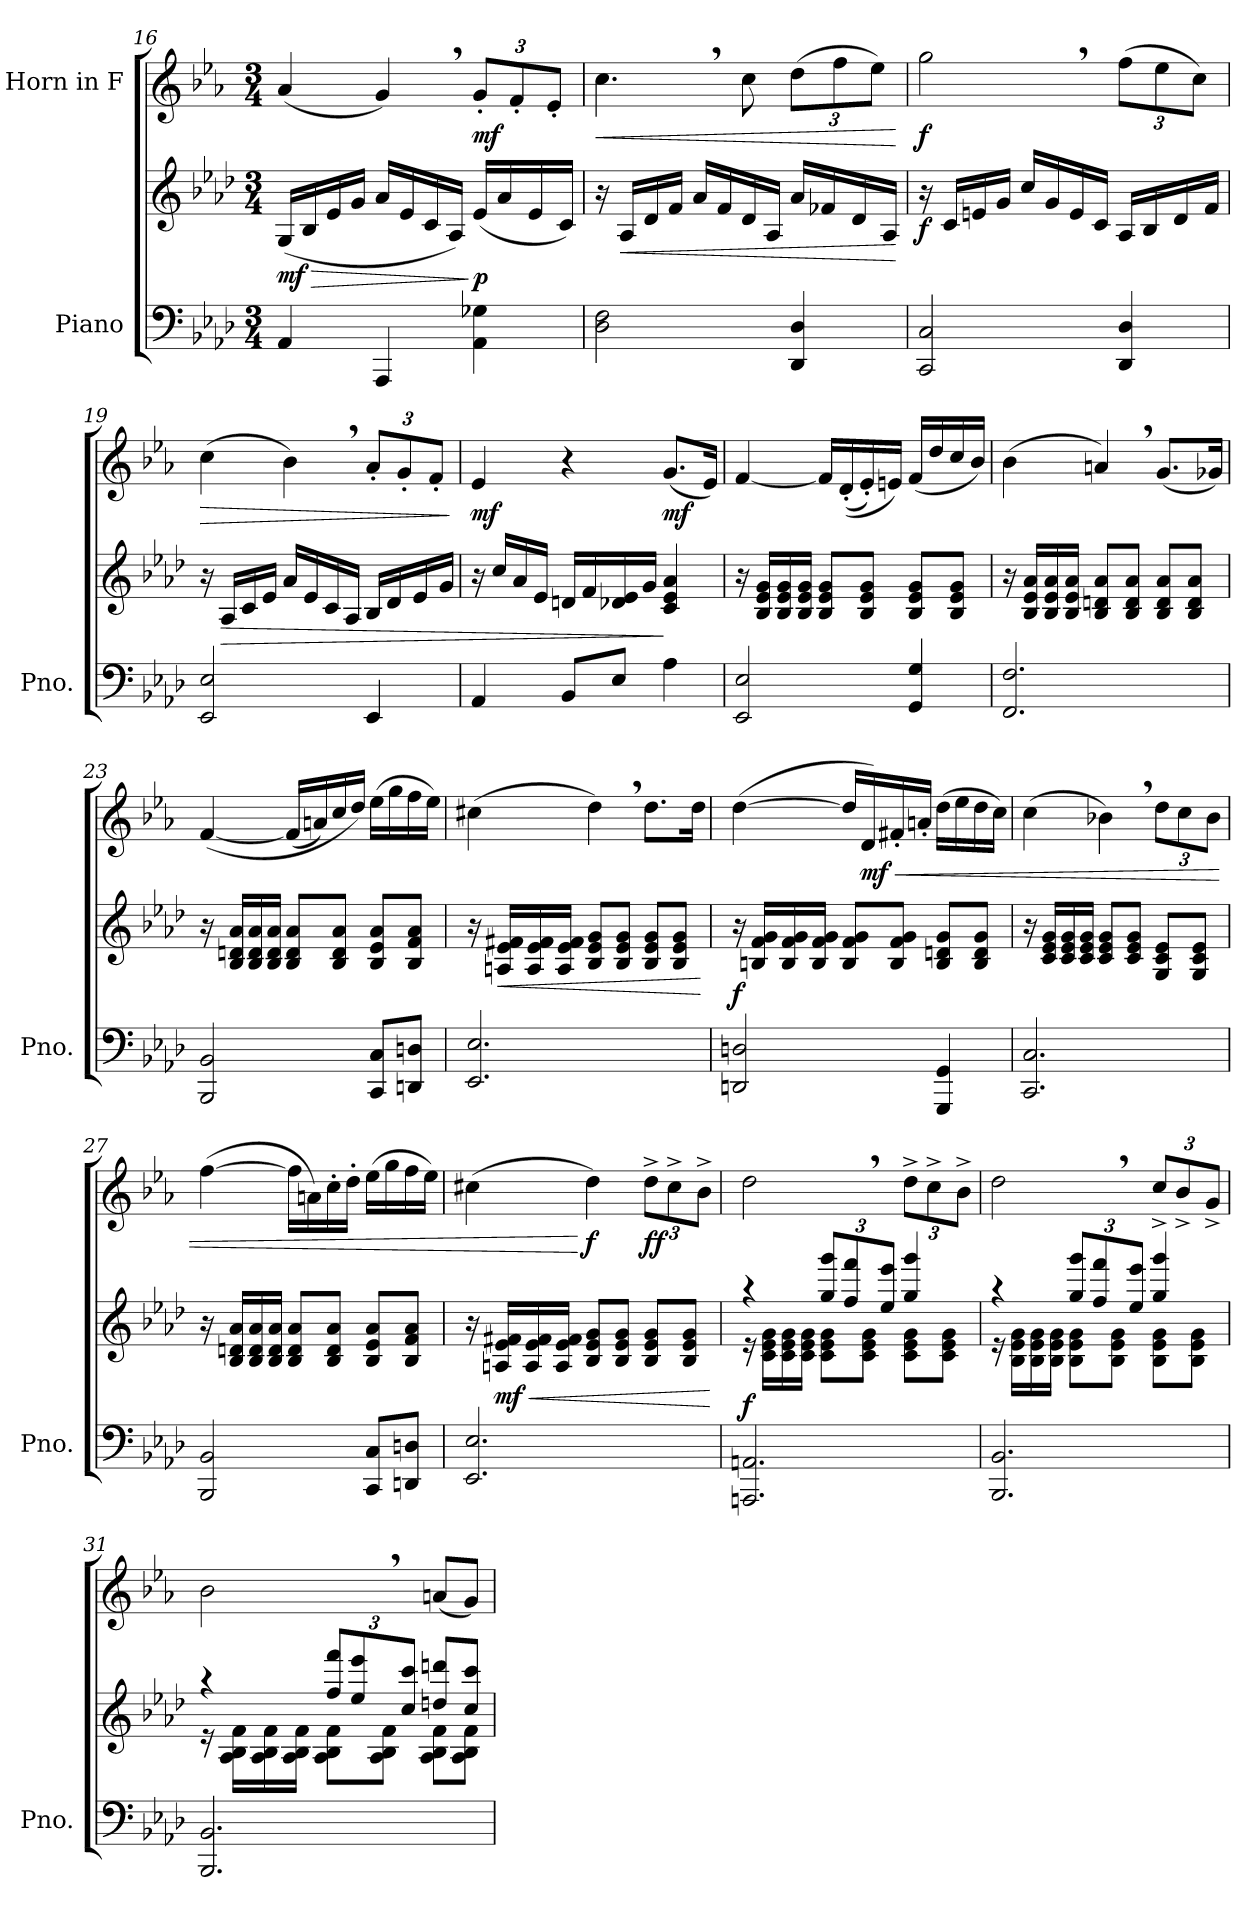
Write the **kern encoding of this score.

**kern	**kern	**dynam	**kern	**dynam
*part2	*part2	*part2	*part1	*part1
*staff3	*staff2	*staff2/3	*staff1	*staff1
*I"Piano	*	*	*I"Horn in F	*
*I'Pno.	*	*	*	*
!!LO:LB:g=z
*clefF4	*clefG2	*	*clefG2	*
*	*	*	*ITrd4c7	*
*k[b-e-a-d-]	*k[b-e-a-d-]	*	*k[b-e-a-d-]	*
*M3/4	*M3/4	*	*M3/4	*
=16	=16	=16	=16	=16
!	!	!LO:HP:b	!	!
!	!	!LO:DY:n=1:b	!	!
4AA-/	(<16G/LL	> mf	(<4d-/	.
.	16B-/	.	.	.
.	16e-/	.	.	.
.	16g/JJ	.	.	.
4AAA-/	16a-/LL	.	4c,/)	.
.	16e-/	.	.	.
.	16c/	.	.	.
.	16A-/JJ)	.	.	.
*	*	*	*Xbrackettup	*
!	!	!LO:DY:n=2:b	!	!LO:DY:b
4AA-\ 4G-X\	(<16e-/LL	] p	12c'/L	mf
.	16a-/	.	.	.
.	.	.	12B-'/	.
.	16e-/	.	.	.
.	.	.	12A-'/J	.
.	16c/JJ)	.	.	.
=17	=17	=17	=17	=17
!	!	!	!	!LO:HP:b
2D-\ 2F\	16r	.	4.f,\	<
!	!	!LO:HP:b	!	!
.	16A-/LL	<	.	.
.	16d-/	.	.	.
.	16f/JJ	.	.	.
.	16a-/LL	.	.	.
.	16f/	.	.	.
.	16d-/	.	8f\	.
.	16A-/JJ	.	.	.
4DD-/ 4D-/	16a-/LL	.	(>12g\L	.
.	16f-X/	.	.	.
.	.	.	12b-\	.
.	16d-/	.	.	.
.	.	.	12a-\J)	.
.	16A-/JJ	.	.	.
.	.	[	.	[
=18	=18	=18	=18	=18
!	!	!LO:DY:b	!	!LO:DY:b
2CC/ 2C/	16r	f	2cc,\	f
.	16c/LL	.	.	.
.	16en/	.	.	.
.	16g/JJ	.	.	.
.	16cc/LL	.	.	.
.	16g/	.	.	.
.	16e/	.	.	.
.	16c/JJ	.	.	.
4DD-/ 4D-/	16A-/LL	.	(>12b-\L	.
.	16B-/	.	.	.
.	.	.	12a-\	.
.	16d-/	.	.	.
.	.	.	12f\J)	.
.	16f/JJ	.	.	.
!!LO:PB:g=z
=19	=19	=19	=19	=19
!	!	!	!	!LO:HP:b
2EE-/ 2E-/	16r	.	(>4f\	>
!	!	!LO:HP:b	!	!
.	16A-/LL	>	.	.
.	16c/	.	.	.
.	16e-/JJ	.	.	.
.	16a-/LL	.	4e-,\)	.
.	16e-/	.	.	.
.	16c/	.	.	.
.	16A-/JJ	.	.	.
4EE-/	16B-/LL	.	12d-'/L	.
.	16d-/	.	.	.
.	.	.	12c'/	.
.	16e-/	.	.	.
.	.	.	12B-'/J	.
.	16g/JJ	.	.	.
.	.	.	.	]
=20	=20	=20	=20	=20
!	!	!	!	!LO:DY:b
4AA-/	16r	.	4A-/	mf
.	16cc/LL	.	.	.
.	16a-/	.	.	.
.	16e-/JJ	.	.	.
8BB-/L	16dn/LL	.	4r	.
.	16f/	.	.	.
8E-/J	16d-X/ 16e-/	.	.	.
.	16g/JJ	.	.	.
!	!	!LO:DY:n=1:b	!	!
!	!	!LO:DY:n=2:b	!	!
!	!	!LO:DY:n=3:b	!	!LO:DY:b
4A-\	4c/ 4e-/ 4a-/	] mf mf mf	(<8.c/L	mf
.	.	.	16A-/Jk)	.
=21	=21	=21	=21	=21
2EE-/ 2E-/	16r	.	[4B-/	.
.	16B-/ 16e-/ 16g/LL	.	.	.
.	16B-/ 16e-/ 16g/	.	.	.
.	16B-/ 16e-/ 16g/JJ	.	.	.
.	8B-/ 8e-/ 8g/L	.	16B-/LL]	.
.	.	.	(<(<16G'/	.
.	8B-/ 8e-/ 8g/J	.	16A-'/)	.
.	.	.	16An/JJ)	.
4GG/ 4G/	8B-/ 8e-/ 8g/L	.	(<16B-/LL	.
.	.	.	16g/	.
.	8B-/ 8e-/ 8g/J	.	16f/	.
.	.	.	16e-/JJ)	.
!!LO:LB:g=z
=22	=22	=22	=22	=22
2.FF/ 2.F/	16r	.	(>4e-\	.
.	16B-/ 16e-/ 16a-/LL	.	.	.
.	16B-/ 16e-/ 16a-/	.	.	.
.	16B-/ 16e-/ 16a-/JJ	.	.	.
.	8B-/ 8dn/ 8a-/L	.	4dn,/)	.
.	8B-/ 8d/ 8a-/J	.	.	.
.	8B-/ 8d/ 8a-/L	.	(<8.c/L	.
.	8B-/ 8d/ 8a-/J	.	.	.
.	.	.	16c-X/Jk)	.
=23	=23	=23	=23	=23
2BBB-/ 2BB-/	16r	.	(<[4B-/	.
.	16B-/ 16dn/ 16a-/LL	.	.	.
.	16B-/ 16d/ 16a-/	.	.	.
.	16B-/ 16d/ 16a-/JJ	.	.	.
.	8B-/ 8d/ 8a-/L	.	(<16B-/LL]	.
.	.	.	16dn/)	.
.	8B-/ 8d/ 8a-/J	.	16f/	.
.	.	.	16g/JJ)	.
8CC/ 8C/L	8B-/ 8e-/ 8a-/L	.	(>16a-\LL	.
.	.	.	16cc\	.
8DDn/ 8Dn/J	8B-/ 8f/ 8a-/J	.	16b-\	.
.	.	.	16a-\JJ)	.
=24	=24	=24	=24	=24
2.EE-/ 2.E-/	16r	.	(>4f#X\	.
!	!	!LO:HP:b	!	!
.	16An/ 16e-/ 16f#X/LL	<	.	.
.	16A/ 16e-/ 16f#/	.	.	.
.	16A/ 16e-/ 16f#/JJ	.	.	.
.	8B-/ 8e-/ 8g/L	.	4g,\)	.
.	8B-/ 8e-/ 8g/J	.	.	.
.	8B-/ 8e-/ 8g/L	.	8.g\L	.
.	8B-/ 8e-/ 8g/J	.	.	.
.	.	.	16g\Jk	.
.	.	[	.	.
!!LO:LB:g=z
=25	=25	=25	=25	=25
!	!	!LO:DY:b	!	!
2DDn/ 2Dn/	16r	f	(>[4g\	.
.	16Bn/ 16f/ 16g/LL	.	.	.
.	16B/ 16f/ 16g/	.	.	.
.	16B/ 16f/ 16g/JJ	.	.	.
.	8B/ 8f/ 8g/L	.	16g/LL]	.
!	!	!	!	!LO:HP:b
!	!	!	!	!LO:DY:n=1:b
.	.	.	16G/)	< mf
.	8B/ 8f/ 8g/J	.	16Bn'/	.
.	.	.	16dn'/JJ	.
4GGG/ 4GG/	8B/ 8dn/ 8g/L	.	(>16g\LL	.
.	.	.	16a-\	.
.	8B/ 8d/ 8g/J	.	16g\	.
.	.	.	16f\JJ)	.
=26	=26	=26	=26	=26
2.CC/ 2.C/	16r	.	(>4f\	.
.	16c/ 16e-/ 16g/LL	.	.	.
.	16c/ 16e-/ 16g/	.	.	.
.	16c/ 16e-/ 16g/JJ	.	.	.
.	8c/ 8e-/ 8g/L	.	4e-X,\)	.
.	8c/ 8e-/ 8g/J	.	.	.
.	8G/ 8c/ 8e-/L	.	12g\L	.
.	.	.	12f\	.
.	8G/ 8c/ 8e-/J	.	.	.
.	.	.	12e-\J	.
=27	=27	=27	=27	=27
2BBB-/ 2BB-/	16r	.	(>[4b-\	.
.	16B-/ 16dn/ 16a-/LL	.	.	.
.	16B-/ 16d/ 16a-/	.	.	.
.	16B-/ 16d/ 16a-/JJ	.	.	.
.	8B-/ 8d/ 8a-/L	.	16b-\LL]	.
.	.	.	16dn\)	.
.	8B-/ 8d/ 8a-/J	.	16f'\	.
.	.	.	16g'\JJ	.
8CC/ 8C/L	8B-/ 8e-/ 8a-/L	.	(>16a-\LL	.
.	.	.	16cc\	.
8DDn/ 8Dn/J	8B-/ 8f/ 8a-/J	.	16b-\	.
.	.	.	16a-\JJ)	.
!!LO:LB:g=z
=28	=28	=28	=28	=28
2.EE-/ 2.E-/	16r	.	(>4f#X\	.
!	!	!LO:HP:b	!	!
!	!	!LO:DY:n=1:b	!	!
.	16An/ 16e-/ 16f#X/LL	< mf	.	.
.	16A/ 16e-/ 16f#/	.	.	.
.	16A/ 16e-/ 16f#/JJ	.	.	.
!	!	!	!	!LO:DY:n=1:b
.	8B-/ 8e-/ 8g/L	.	4g\)	[ f
.	8B-/ 8e-/ 8g/J	.	.	.
!	!	!	!	!LO:DY:n=2:b
.	8B-/ 8e-/ 8g/L	.	12g^\L	ff
.	.	.	12f#^\	.
.	8B-/ 8e-/ 8g/J	.	.	.
.	.	.	12e-^\J	.
.	.	[	.	.
=29	=29	=29	=29	=29
*	*^	*	*	*
!	!	!	!LO:DY:b	!	!
2.AAAn/ 2.AAn/	4r	16r	f	2g,\	.
.	.	16c\ 16e-\ 16g\LL	.	.	.
.	.	16c\ 16e-\ 16g\	.	.	.
.	.	16c\ 16e-\ 16g\JJ	.	.	.
*	*Xbrackettup	*	*	*	*
.	12gg/ 12ggg/L	8c\ 8e-\ 8g\L	.	.	.
.	12ff/ 12fff/	.	.	.	.
.	.	8c\ 8e-\ 8g\J	.	.	.
.	12ee-/ 12eee-/J	.	.	.	.
.	4gg/ 4ggg/	8c\ 8e-\ 8g\L	.	12g^\L	.
.	.	.	.	12f^\	.
.	.	8c\ 8e-\ 8g\J	.	.	.
.	.	.	.	12e-^\J	.
=30	=30	=30	=30	=30	=30
2.BBB-/ 2.BB-/	4r	16r	.	2g,\	.
.	.	16B-\ 16e-\ 16g\LL	.	.	.
.	.	16B-\ 16e-\ 16g\	.	.	.
.	.	16B-\ 16e-\ 16g\JJ	.	.	.
.	12gg/ 12ggg/L	8B-\ 8e-\ 8g\L	.	.	.
.	12ff/ 12fff/	.	.	.	.
.	.	8B-\ 8e-\ 8g\J	.	.	.
.	12ee-/ 12eee-/J	.	.	.	.
.	4gg/ 4ggg/	8B-\ 8e-\ 8g\L	.	12f^/L	.
.	.	.	.	12e-^/	.
.	.	8B-\ 8e-\ 8g\J	.	.	.
.	.	.	.	12c^/J	.
!!LO:PB:g=z
=31	=31	=31	=31	=31	=31
2.BBB-/ 2.BB-/	4r	16r	.	2e-,\	.
.	.	16A-\ 16B-\ 16f\LL	.	.	.
.	.	16A-\ 16B-\ 16f\	.	.	.
.	.	16A-\ 16B-\ 16f\JJ	.	.	.
.	12ff/ 12fff/L	8A-\ 8B-\ 8f\L	.	.	.
.	12ee-/ 12eee-/	.	.	.	.
.	.	8A-\ 8B-\ 8f\J	.	.	.
.	12cc/ 12ccc/J	.	.	.	.
.	8ddn/ 8dddn/L	8A-\ 8B-\ 8f\L	.	(<8dn/L	.
.	8cc/ 8ccc/J	8A-\ 8B-\ 8f\J	.	8c/J)	.
*	*v	*v	*	*	*
=	=	=	=	=
*-	*-	*-	*-	*-
